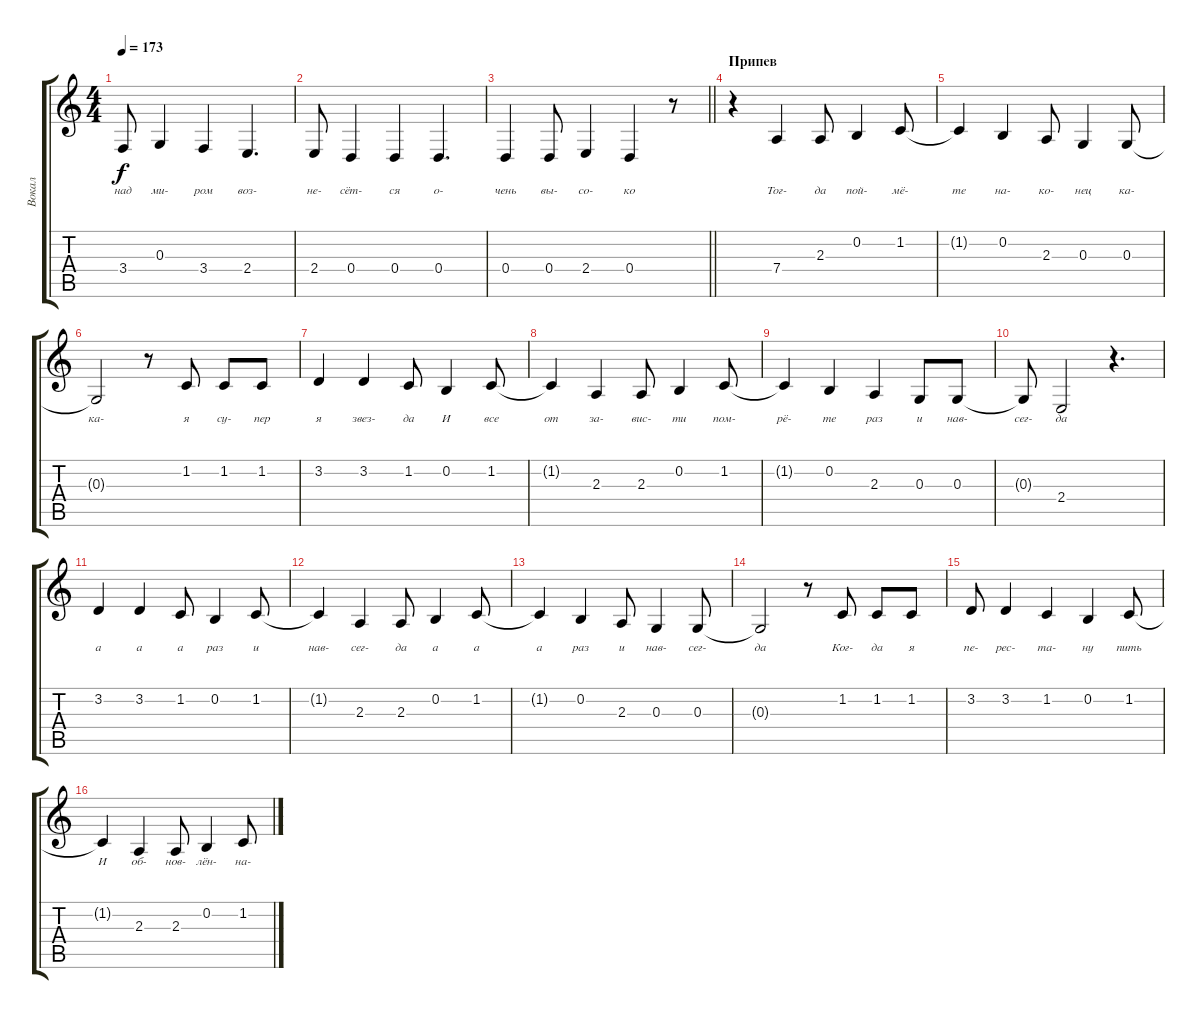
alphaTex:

\track ("Вокал" "Вокал") {instrument lead8bassandlead}
\staff {score tabs}
\tuning (E4 B3 G3 D3 A2 E2) {hide}
\ts (4 4)
\tempo 173
\clef g2
\ks c
3.4.8{lyrics (0 "над") lyrics (1 "") lyrics (2 "") lyrics (3 "") lyrics (4 "") dy f} 0.3.4{lyrics (0 "ми-") lyrics (1 "") lyrics (2 "") lyrics (3 "") lyrics (4 "")} 3.4.4{lyrics (0 "ром") lyrics (1 "") lyrics (2 "") lyrics (3 "") lyrics (4 "")} 2.4.4{d lyrics (0 "воз-") lyrics (1 "") lyrics (2 "") lyrics (3 "") lyrics (4 "")} |
2.4.8{lyrics (0 "не-") lyrics (1 "") lyrics (2 "") lyrics (3 "") lyrics (4 "")} 0.4.4{lyrics (0 "сёт-") lyrics (1 "") lyrics (2 "") lyrics (3 "") lyrics (4 "")} 0.4.4{lyrics (0 "ся") lyrics (1 "") lyrics (2 "") lyrics (3 "") lyrics (4 "")} 0.4.4{d lyrics (0 "о-") lyrics (1 "") lyrics (2 "") lyrics (3 "") lyrics (4 "")} |
\barLineRight lightlight
0.4.4{lyrics (0 "чень") lyrics (1 "") lyrics (2 "") lyrics (3 "") lyrics (4 "")} 0.4.8{lyrics (0 "вы-") lyrics (1 "") lyrics (2 "") lyrics (3 "") lyrics (4 "")} 2.4.4{lyrics (0 "со-") lyrics (1 "") lyrics (2 "") lyrics (3 "") lyrics (4 "")} 0.4.4{lyrics (0 "ко") lyrics (1 "") lyrics (2 "") lyrics (3 "") lyrics (4 "")} r.8 |
\section ("" "Припев")
r.4 7.4.4{lyrics (0 "Тог-") lyrics (1 "") lyrics (2 "") lyrics (3 "") lyrics (4 "")} 2.3.8{lyrics (0 "да") lyrics (1 "") lyrics (2 "") lyrics (3 "") lyrics (4 "")} 0.2.4{lyrics (0 "пой-") lyrics (1 "") lyrics (2 "") lyrics (3 "") lyrics (4 "")} 1.2.8{lyrics (0 "мё-") lyrics (1 "") lyrics (2 "") lyrics (3 "") lyrics (4 "")} |
1.2{t}.4{lyrics (0 "те") lyrics (1 "") lyrics (2 "") lyrics (3 "") lyrics (4 "")} 0.2.4{lyrics (0 "на-") lyrics (1 "") lyrics (2 "") lyrics (3 "") lyrics (4 "")} 2.3.8{lyrics (0 "ко-") lyrics (1 "") lyrics (2 "") lyrics (3 "") lyrics (4 "")} 0.3.4{lyrics (0 "нец") lyrics (1 "") lyrics (2 "") lyrics (3 "") lyrics (4 "")} 0.3.8{lyrics (0 "ка-") lyrics (1 "") lyrics (2 "") lyrics (3 "") lyrics (4 "")} |
0.3{t}.2{lyrics (0 "ка-") lyrics (1 "") lyrics (2 "") lyrics (3 "") lyrics (4 "")} r.8 1.2.8{lyrics (0 "я") lyrics (1 "") lyrics (2 "") lyrics (3 "") lyrics (4 "")} 1.2.8{lyrics (0 "су-") lyrics (1 "") lyrics (2 "") lyrics (3 "") lyrics (4 "")} 1.2.8{lyrics (0 "пер") lyrics (1 "") lyrics (2 "") lyrics (3 "") lyrics (4 "")} |
3.2.4{lyrics (0 "я") lyrics (1 "") lyrics (2 "") lyrics (3 "") lyrics (4 "")} 3.2.4{lyrics (0 "звез-") lyrics (1 "") lyrics (2 "") lyrics (3 "") lyrics (4 "")} 1.2.8{lyrics (0 "да") lyrics (1 "") lyrics (2 "") lyrics (3 "") lyrics (4 "")} 0.2.4{lyrics (0 "И") lyrics (1 "") lyrics (2 "") lyrics (3 "") lyrics (4 "")} 1.2.8{lyrics (0 "все") lyrics (1 "") lyrics (2 "") lyrics (3 "") lyrics (4 "")} |
1.2{t}.4{lyrics (0 "от") lyrics (1 "") lyrics (2 "") lyrics (3 "") lyrics (4 "")} 2.3.4{lyrics (0 "за-") lyrics (1 "") lyrics (2 "") lyrics (3 "") lyrics (4 "")} 2.3.8{lyrics (0 "вис-") lyrics (1 "") lyrics (2 "") lyrics (3 "") lyrics (4 "")} 0.2.4{lyrics (0 "ти") lyrics (1 "") lyrics (2 "") lyrics (3 "") lyrics (4 "")} 1.2.8{lyrics (0 "пом-") lyrics (1 "") lyrics (2 "") lyrics (3 "") lyrics (4 "")} |
1.2{t}.4{lyrics (0 "рё-") lyrics (1 "") lyrics (2 "") lyrics (3 "") lyrics (4 "")} 0.2.4{lyrics (0 "те") lyrics (1 "") lyrics (2 "") lyrics (3 "") lyrics (4 "")} 2.3.4{lyrics (0 "раз") lyrics (1 "") lyrics (2 "") lyrics (3 "") lyrics (4 "")} 0.3.8{lyrics (0 "и") lyrics (1 "") lyrics (2 "") lyrics (3 "") lyrics (4 "")} 0.3.8{lyrics (0 "нав-") lyrics (1 "") lyrics (2 "") lyrics (3 "") lyrics (4 "")} |
0.3{t}.8{lyrics (0 "сег-") lyrics (1 "") lyrics (2 "") lyrics (3 "") lyrics (4 "")} 2.4.2{lyrics (0 "да") lyrics (1 "") lyrics (2 "") lyrics (3 "") lyrics (4 "")} r.4{d} |
3.2.4{lyrics (0 "а") lyrics (1 "") lyrics (2 "") lyrics (3 "") lyrics (4 "")} 3.2.4{lyrics (0 "а") lyrics (1 "") lyrics (2 "") lyrics (3 "") lyrics (4 "")} 1.2.8{lyrics (0 "а") lyrics (1 "") lyrics (2 "") lyrics (3 "") lyrics (4 "")} 0.2.4{lyrics (0 "раз") lyrics (1 "") lyrics (2 "") lyrics (3 "") lyrics (4 "")} 1.2.8{lyrics (0 "и") lyrics (1 "") lyrics (2 "") lyrics (3 "") lyrics (4 "")} |
1.2{t}.4{lyrics (0 "нав-") lyrics (1 "") lyrics (2 "") lyrics (3 "") lyrics (4 "")} 2.3.4{lyrics (0 "сег-") lyrics (1 "") lyrics (2 "") lyrics (3 "") lyrics (4 "")} 2.3.8{lyrics (0 "да") lyrics (1 "") lyrics (2 "") lyrics (3 "") lyrics (4 "")} 0.2.4{lyrics (0 "а") lyrics (1 "") lyrics (2 "") lyrics (3 "") lyrics (4 "")} 1.2.8{lyrics (0 "а") lyrics (1 "") lyrics (2 "") lyrics (3 "") lyrics (4 "")} |
1.2{t}.4{lyrics (0 "а") lyrics (1 "") lyrics (2 "") lyrics (3 "") lyrics (4 "")} 0.2.4{lyrics (0 "раз") lyrics (1 "") lyrics (2 "") lyrics (3 "") lyrics (4 "")} 2.3.8{lyrics (0 "и") lyrics (1 "") lyrics (2 "") lyrics (3 "") lyrics (4 "")} 0.3.4{lyrics (0 "нав-") lyrics (1 "") lyrics (2 "") lyrics (3 "") lyrics (4 "")} 0.3.8{lyrics (0 "сег-") lyrics (1 "") lyrics (2 "") lyrics (3 "") lyrics (4 "")} |
0.3{t}.2{lyrics (0 "да") lyrics (1 "") lyrics (2 "") lyrics (3 "") lyrics (4 "")} r.8 1.2.8{lyrics (0 "Ког-") lyrics (1 "") lyrics (2 "") lyrics (3 "") lyrics (4 "")} 1.2.8{lyrics (0 "да") lyrics (1 "") lyrics (2 "") lyrics (3 "") lyrics (4 "")} 1.2.8{lyrics (0 "я") lyrics (1 "") lyrics (2 "") lyrics (3 "") lyrics (4 "")} |
3.2.8{lyrics (0 "пе-") lyrics (1 "") lyrics (2 "") lyrics (3 "") lyrics (4 "")} 3.2.4{lyrics (0 "рес-") lyrics (1 "") lyrics (2 "") lyrics (3 "") lyrics (4 "")} 1.2.4{lyrics (0 "та-") lyrics (1 "") lyrics (2 "") lyrics (3 "") lyrics (4 "")} 0.2.4{lyrics (0 "ну") lyrics (1 "") lyrics (2 "") lyrics (3 "") lyrics (4 "")} 1.2.8{lyrics (0 "пить") lyrics (1 "") lyrics (2 "") lyrics (3 "") lyrics (4 "")} |
1.2{t}.4{lyrics (0 "И") lyrics (1 "") lyrics (2 "") lyrics (3 "") lyrics (4 "")} 2.3.4{lyrics (0 "об-") lyrics (1 "") lyrics (2 "") lyrics (3 "") lyrics (4 "")} 2.3.8{lyrics (0 "нов-") lyrics (1 "") lyrics (2 "") lyrics (3 "") lyrics (4 "")} 0.2.4{lyrics (0 "лён-") lyrics (1 "") lyrics (2 "") lyrics (3 "") lyrics (4 "")} 1.2.8{lyrics (0 "на-") lyrics (1 "") lyrics (2 "") lyrics (3 "") lyrics (4 "")}
